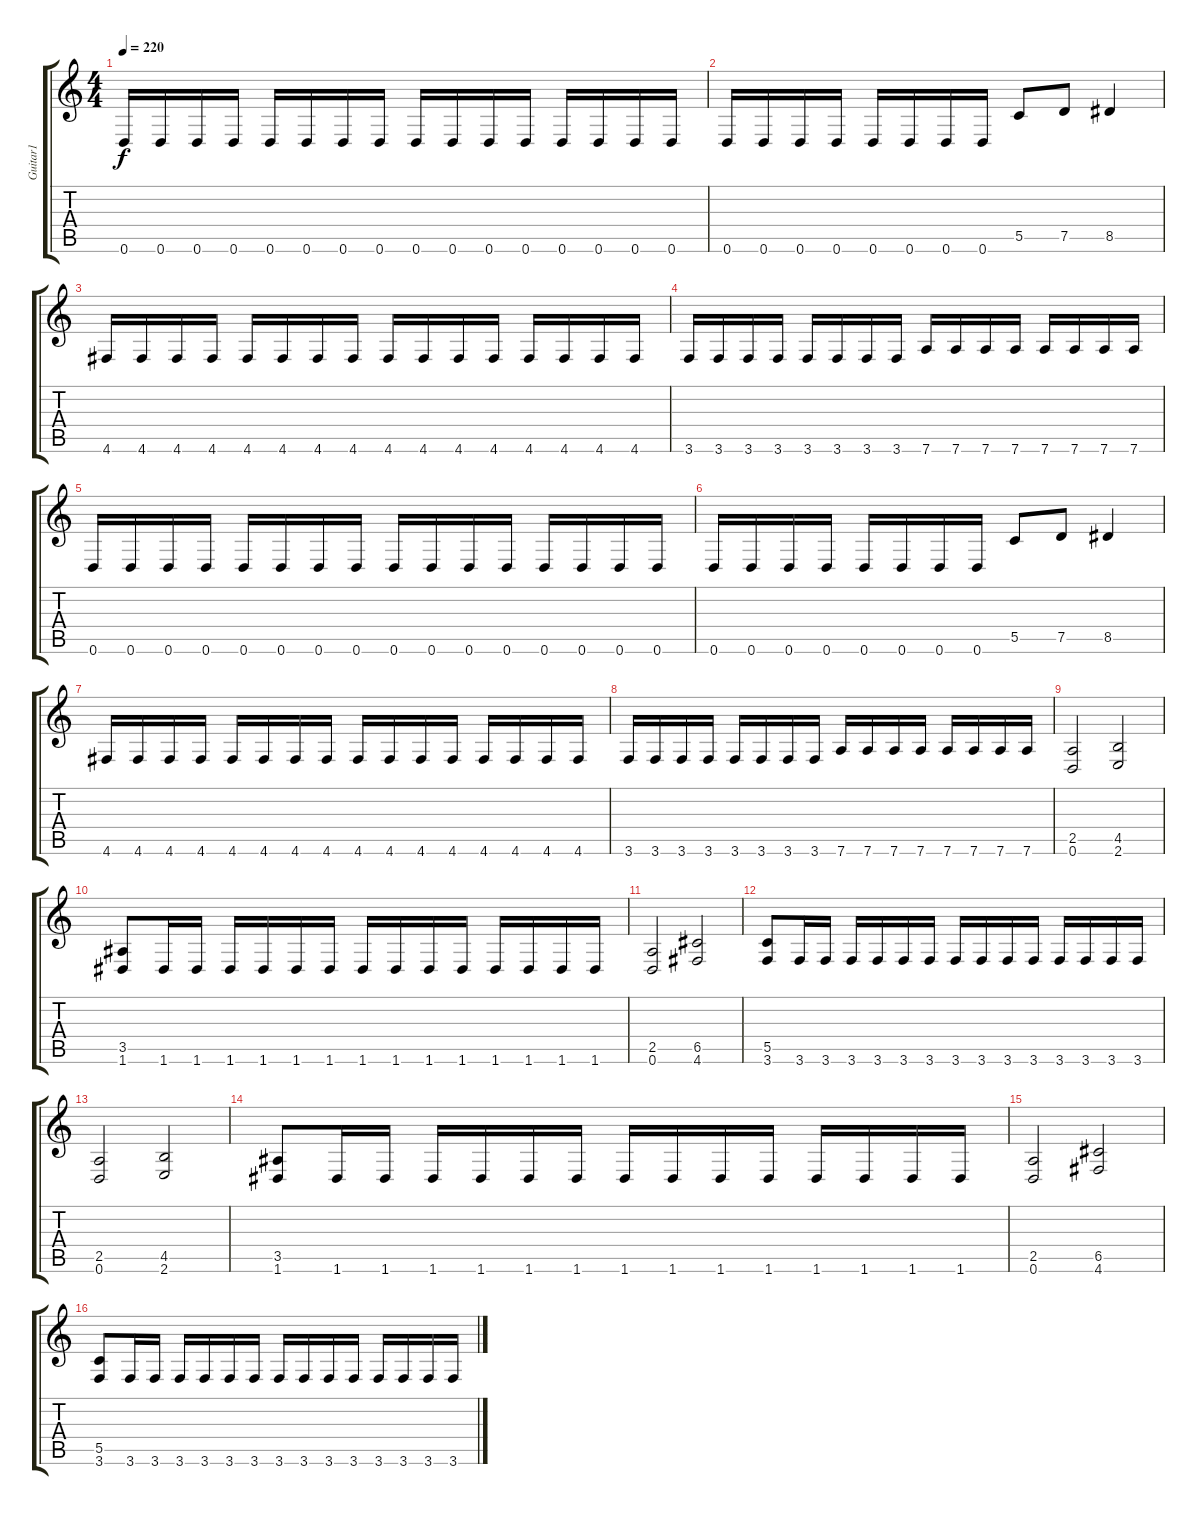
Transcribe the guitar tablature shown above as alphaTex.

\track ("Guitar1" "Guitar1") {instrument distortionguitar}
\staff {score tabs}
\tuning (D4 A3 F3 C3 G2 D2) {hide}
\ts (4 4)
\tempo 220
\clef g2
\ks c
0.6.16{dy f} 0.6.16 0.6.16 0.6.16 0.6.16 0.6.16 0.6.16 0.6.16 0.6.16 0.6.16 0.6.16 0.6.16 0.6.16 0.6.16 0.6.16 0.6.16 |
0.6.16 0.6.16 0.6.16 0.6.16 0.6.16 0.6.16 0.6.16 0.6.16 5.5.8 7.5.8 8.5.4 |
4.6.16 4.6.16 4.6.16 4.6.16 4.6.16 4.6.16 4.6.16 4.6.16 4.6.16 4.6.16 4.6.16 4.6.16 4.6.16 4.6.16 4.6.16 4.6.16 |
3.6.16 3.6.16 3.6.16 3.6.16 3.6.16 3.6.16 3.6.16 3.6.16 7.6.16 7.6.16 7.6.16 7.6.16 7.6.16 7.6.16 7.6.16 7.6.16 |
0.6.16 0.6.16 0.6.16 0.6.16 0.6.16 0.6.16 0.6.16 0.6.16 0.6.16 0.6.16 0.6.16 0.6.16 0.6.16 0.6.16 0.6.16 0.6.16 |
0.6.16 0.6.16 0.6.16 0.6.16 0.6.16 0.6.16 0.6.16 0.6.16 5.5.8 7.5.8 8.5.4 |
4.6.16 4.6.16 4.6.16 4.6.16 4.6.16 4.6.16 4.6.16 4.6.16 4.6.16 4.6.16 4.6.16 4.6.16 4.6.16 4.6.16 4.6.16 4.6.16 |
3.6.16 3.6.16 3.6.16 3.6.16 3.6.16 3.6.16 3.6.16 3.6.16 7.6.16 7.6.16 7.6.16 7.6.16 7.6.16 7.6.16 7.6.16 7.6.16 |
(2.5 0.6).2 (4.5 2.6).2 |
(3.5 1.6).8 1.6.16 1.6.16 1.6.16 1.6.16 1.6.16 1.6.16 1.6.16 1.6.16 1.6.16 1.6.16 1.6.16 1.6.16 1.6.16 1.6.16 |
(2.5 0.6).2 (6.5 4.6).2 |
(5.5 3.6).8 3.6.16 3.6.16 3.6.16 3.6.16 3.6.16 3.6.16 3.6.16 3.6.16 3.6.16 3.6.16 3.6.16 3.6.16 3.6.16 3.6.16 |
(2.5 0.6).2 (4.5 2.6).2 |
(3.5 1.6).8 1.6.16 1.6.16 1.6.16 1.6.16 1.6.16 1.6.16 1.6.16 1.6.16 1.6.16 1.6.16 1.6.16 1.6.16 1.6.16 1.6.16 |
(2.5 0.6).2 (6.5 4.6).2 |
(5.5 3.6).8 3.6.16 3.6.16 3.6.16 3.6.16 3.6.16 3.6.16 3.6.16 3.6.16 3.6.16 3.6.16 3.6.16 3.6.16 3.6.16 3.6.16
